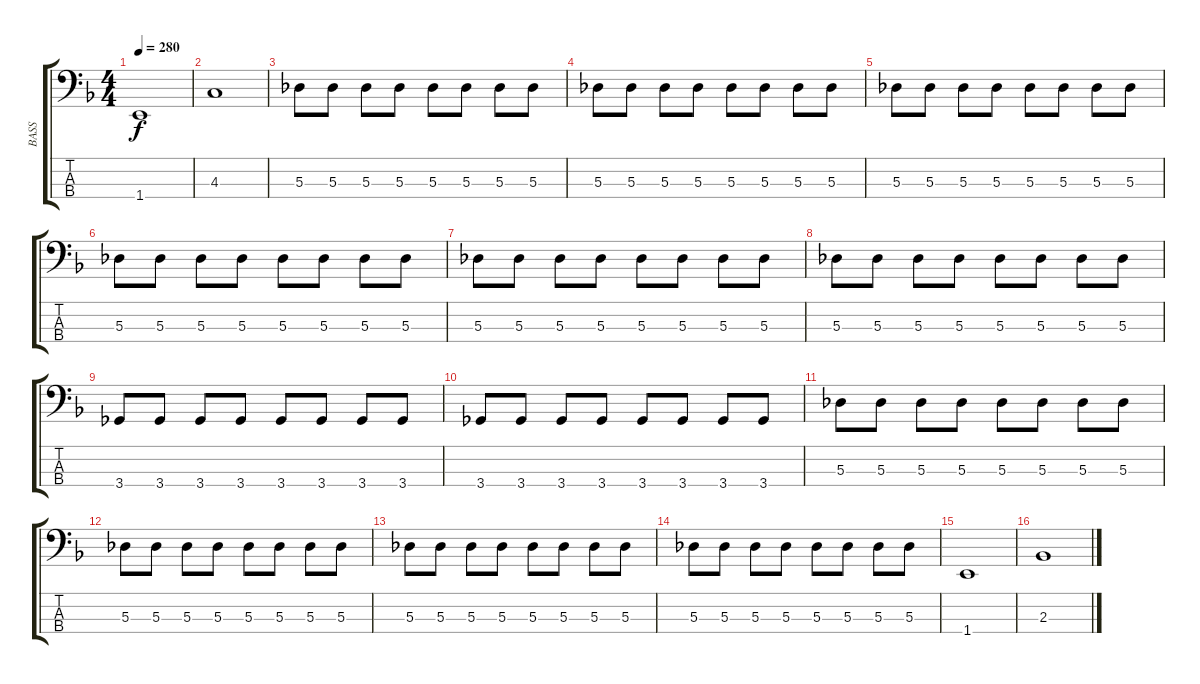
\track ("BASS" "BASS") {instrument electricbassfinger}
\staff {score tabs}
\tuning (Gb2 Db2 Ab1 Eb1) {hide}
\ts (4 4)
\tempo 280
\clef f4
\ks dminor
1.4.1{dy f} |
4.3.1 |
5.3.8 5.3.8 5.3.8 5.3.8 5.3.8 5.3.8 5.3.8 5.3.8 |
5.3.8 5.3.8 5.3.8 5.3.8 5.3.8 5.3.8 5.3.8 5.3.8 |
5.3.8 5.3.8 5.3.8 5.3.8 5.3.8 5.3.8 5.3.8 5.3.8 |
5.3.8 5.3.8 5.3.8 5.3.8 5.3.8 5.3.8 5.3.8 5.3.8 |
5.3.8 5.3.8 5.3.8 5.3.8 5.3.8 5.3.8 5.3.8 5.3.8 |
5.3.8 5.3.8 5.3.8 5.3.8 5.3.8 5.3.8 5.3.8 5.3.8 |
3.4.8 3.4.8 3.4.8 3.4.8 3.4.8 3.4.8 3.4.8 3.4.8 |
3.4.8 3.4.8 3.4.8 3.4.8 3.4.8 3.4.8 3.4.8 3.4.8 |
5.3.8 5.3.8 5.3.8 5.3.8 5.3.8 5.3.8 5.3.8 5.3.8 |
5.3.8 5.3.8 5.3.8 5.3.8 5.3.8 5.3.8 5.3.8 5.3.8 |
5.3.8 5.3.8 5.3.8 5.3.8 5.3.8 5.3.8 5.3.8 5.3.8 |
5.3.8 5.3.8 5.3.8 5.3.8 5.3.8 5.3.8 5.3.8 5.3.8 |
1.4.1 |
2.3.1
